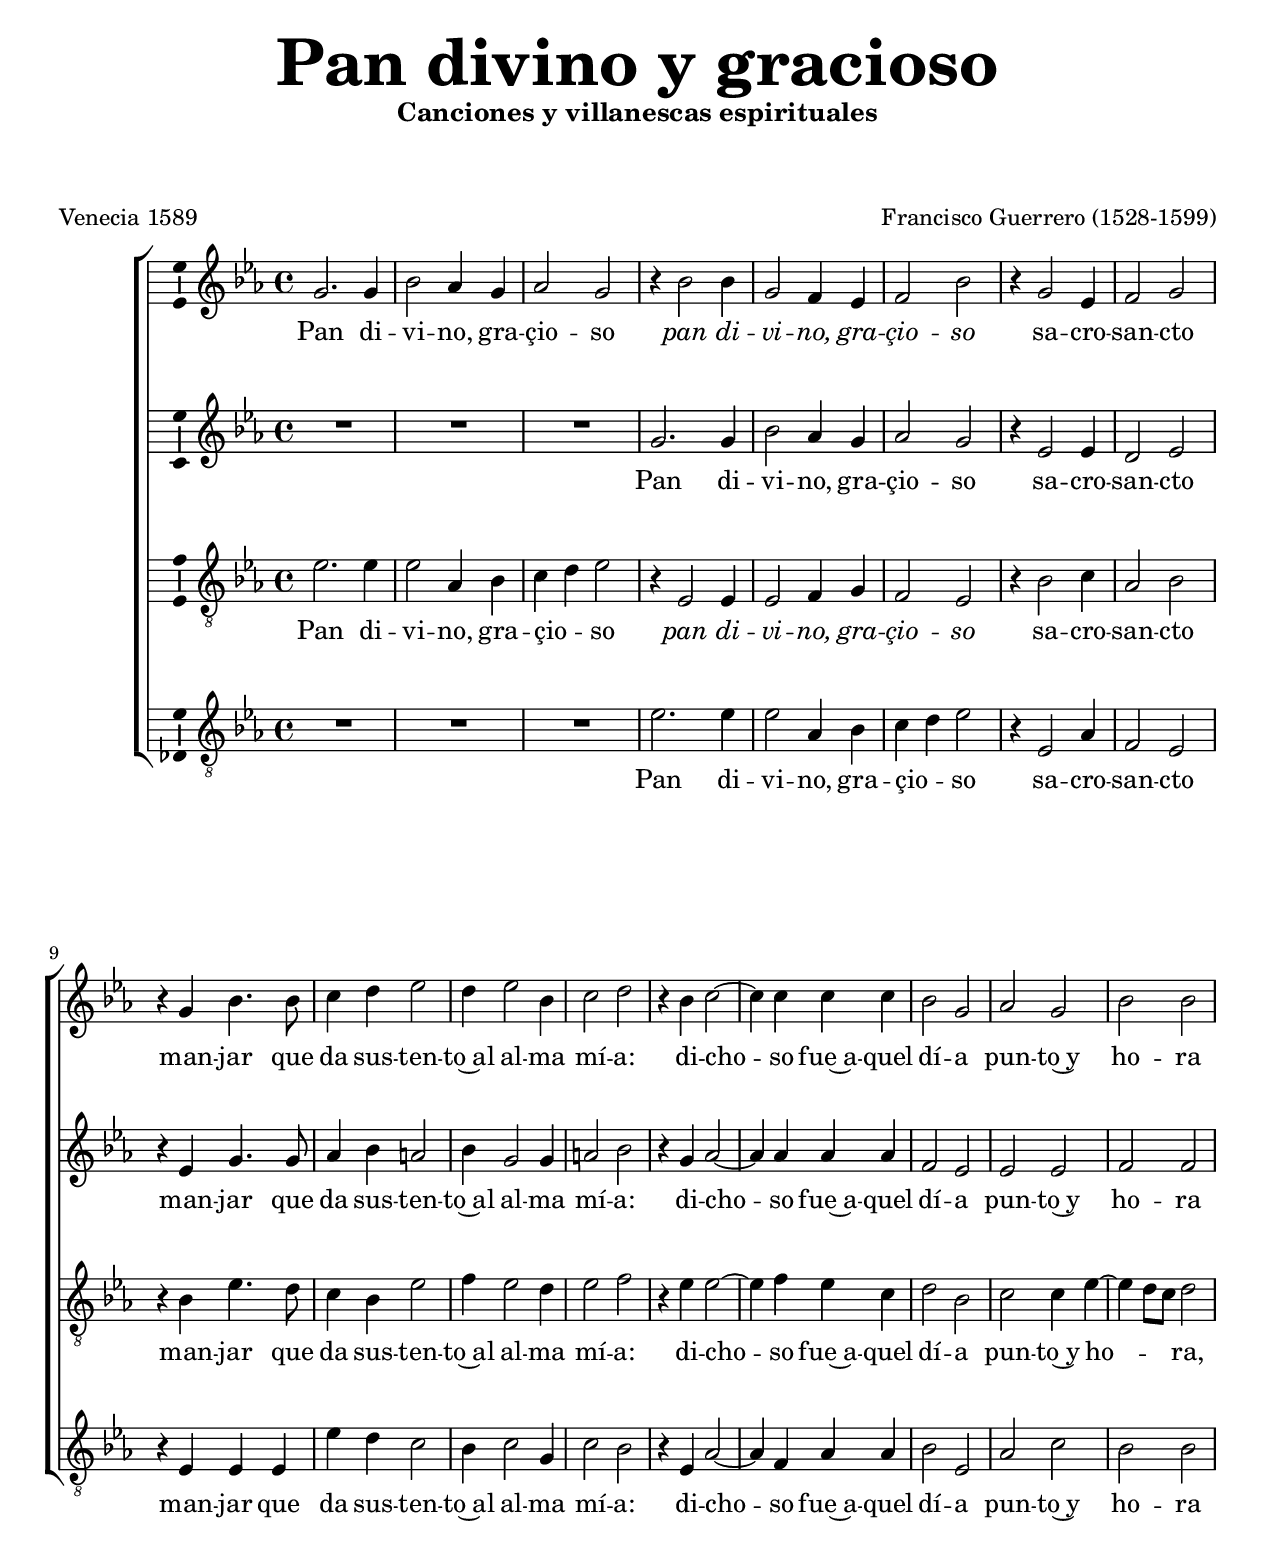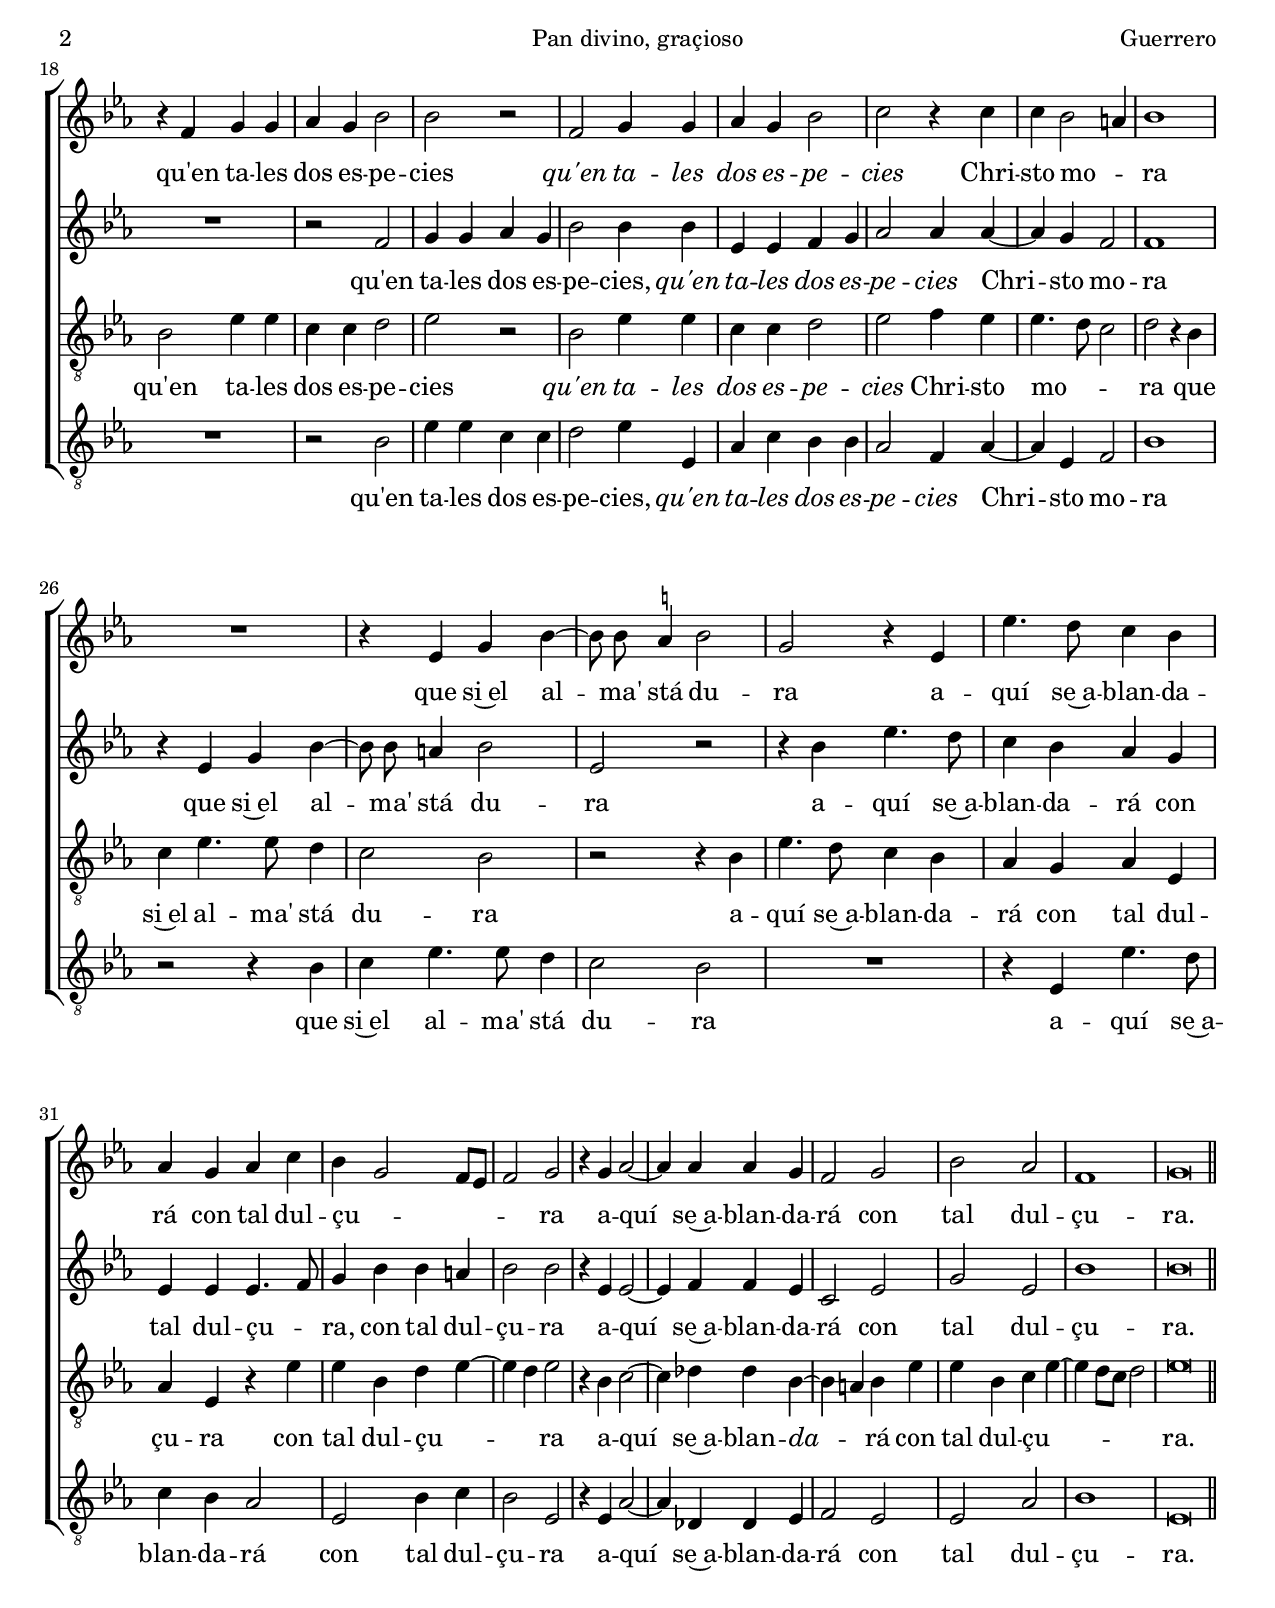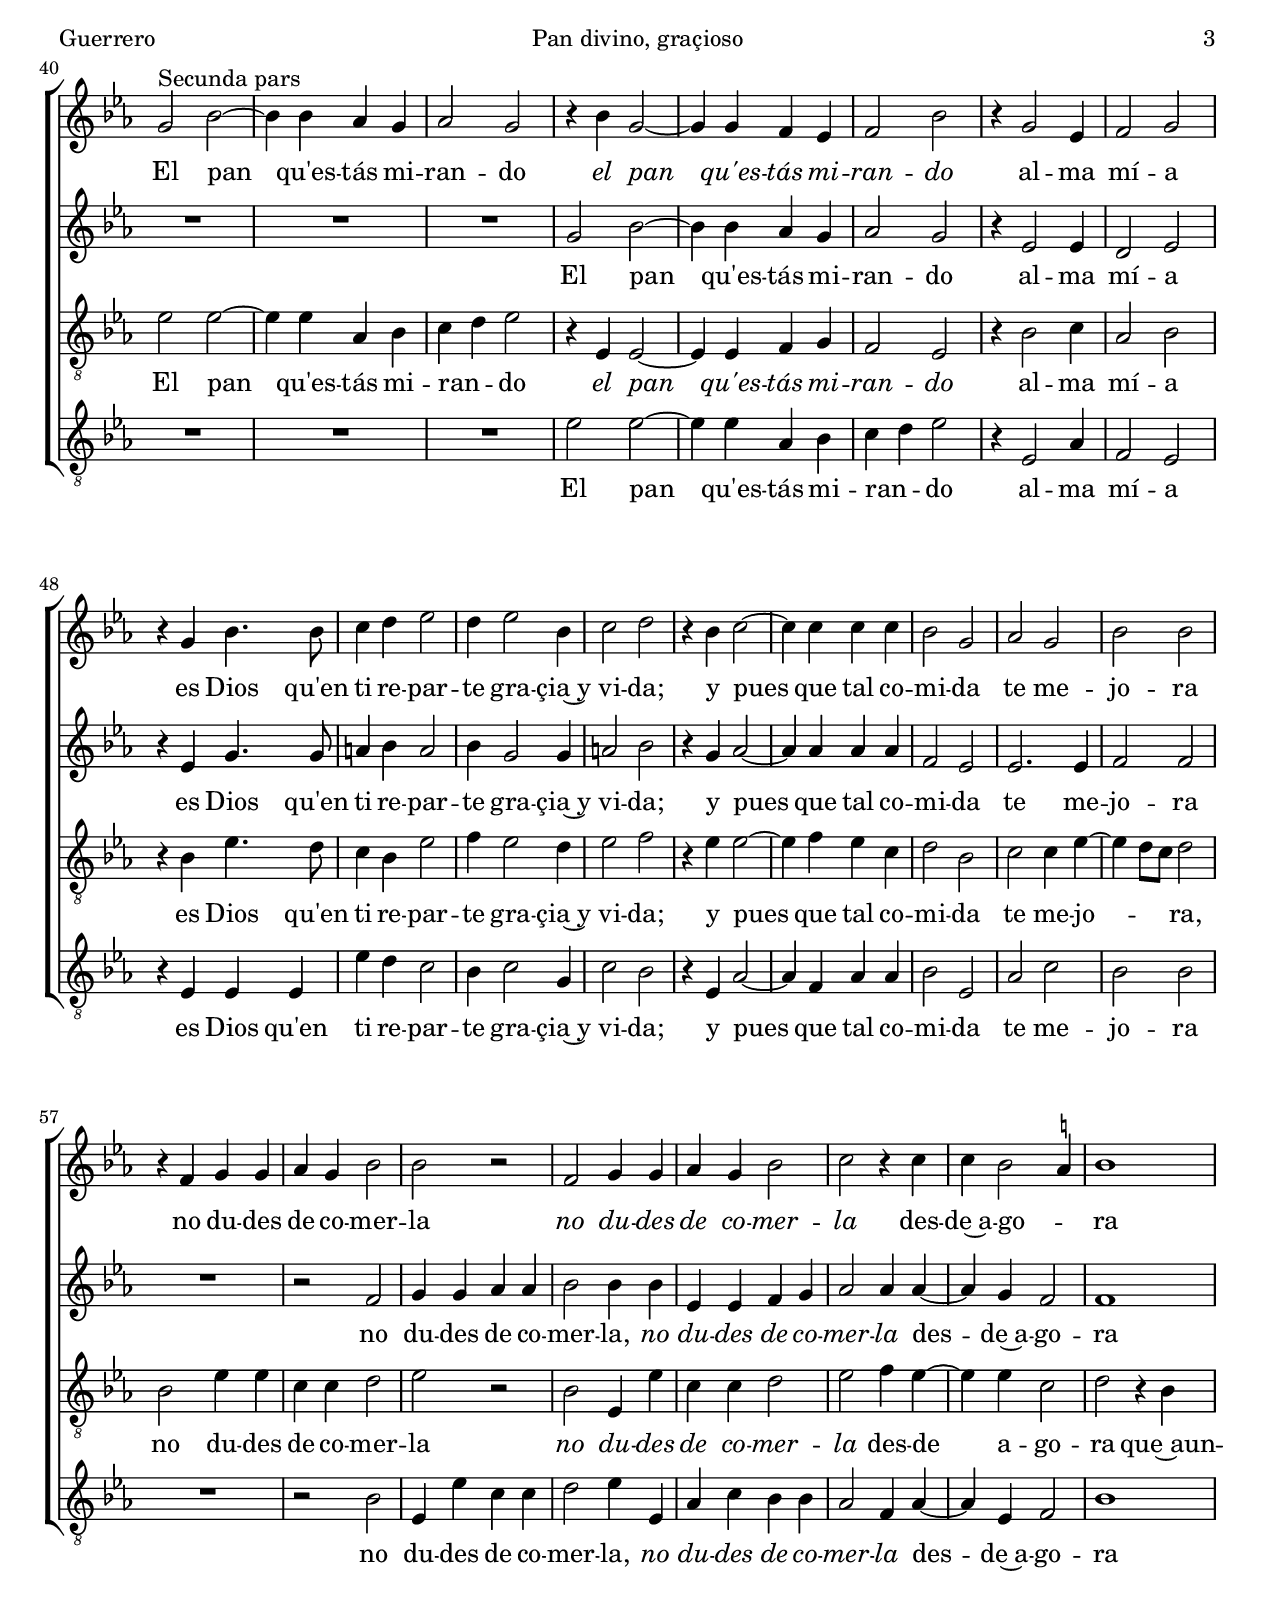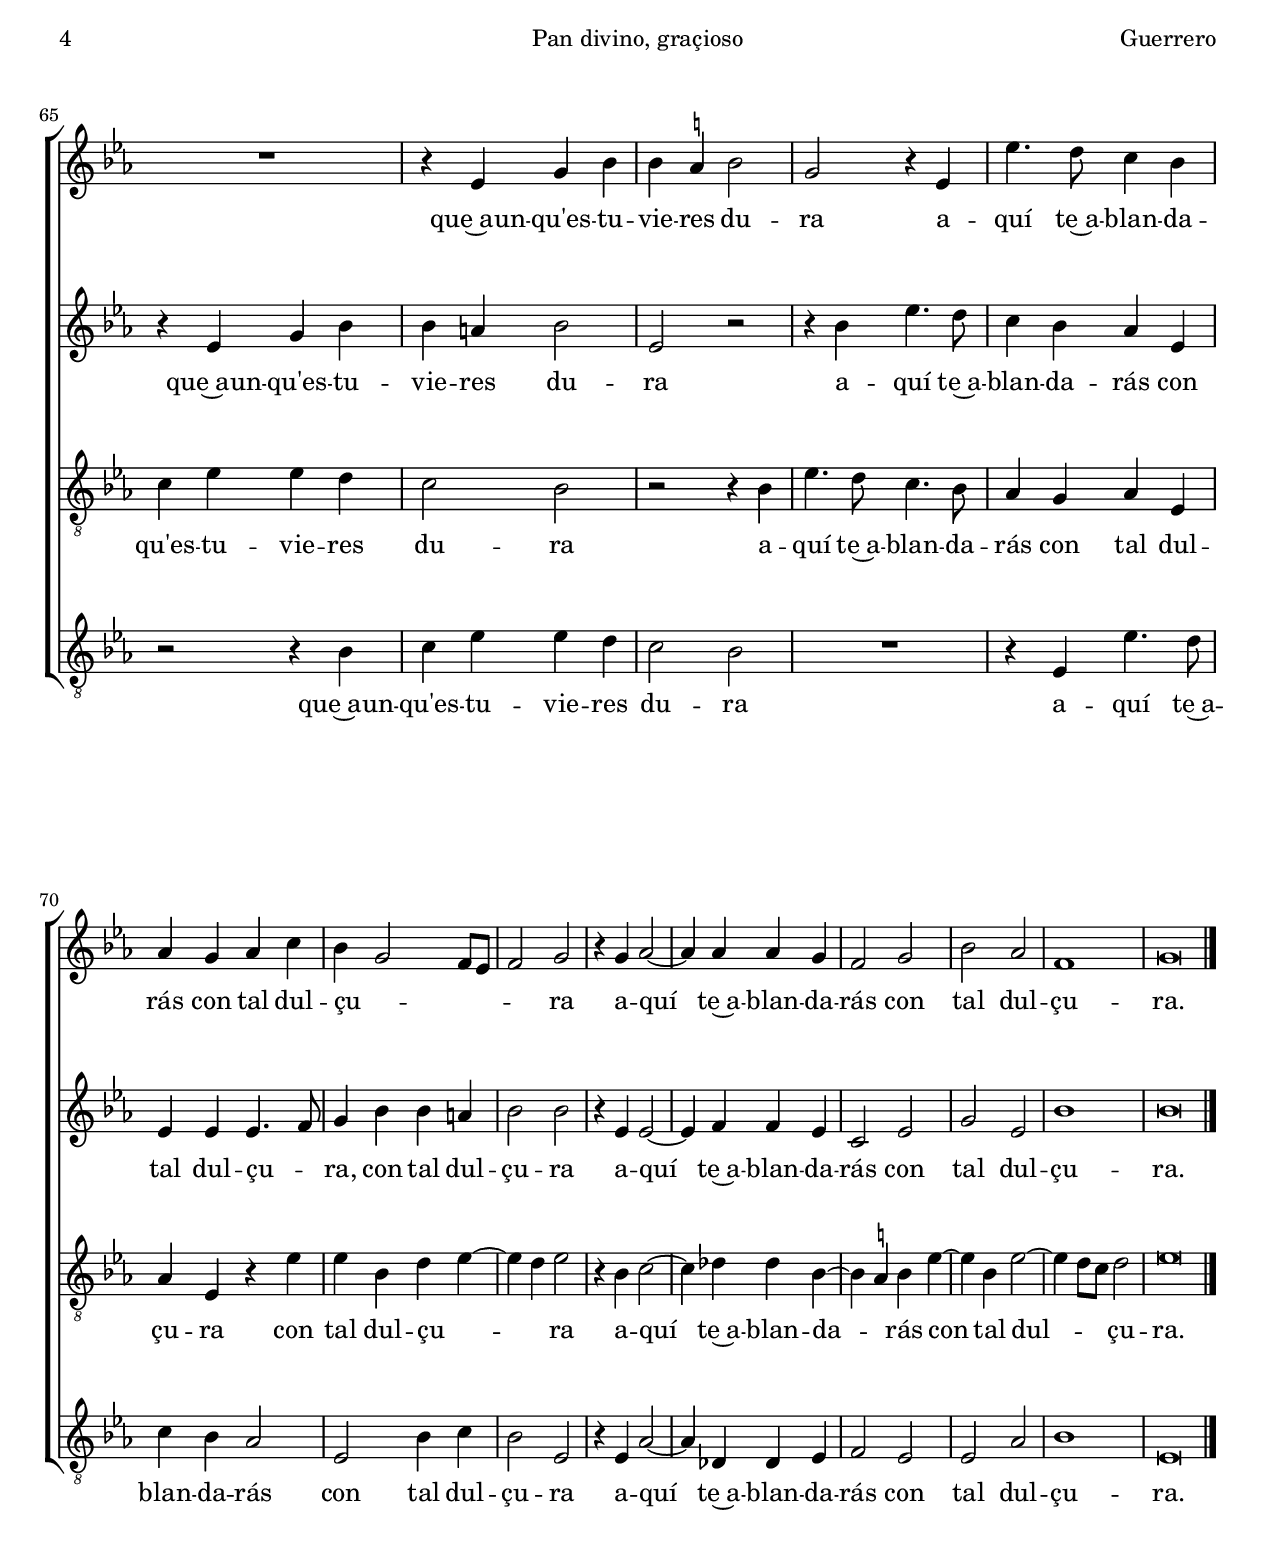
\version "2.19.32"

#(set-default-paper-size "letter")
%#(set-global-staff-size 16.6)
#(ly:set-option 'point-and-click #f)

italicas=\override LyricText.font-shape = #'italic
rectas=\override LyricText.font-shape = #'upright
ss=\once \set suggestAccidentals = ##t
incipitwidth = 20

htitle="Pan divino, graçioso"
hcomposer="Guerrero"

\header {
  title=\markup{\fontsize #5 "Pan divino y gracioso"}
  subtitle=\markup{"Canciones y villanescas espirituales" }
  subsubtitle=\markup{\null \vspace #2 }
  composer="Francisco Guerrero (1528-1599)"
  poet=\markup{"Venecia 1589"}
}

global={\key f \major \time 4/4 \skip 1*39 \bar "||" \pageBreak \skip 1*39 \bar "|." }

cantus=\relative c''{
  a2. a4
  c2 bes4 a
  bes2 a
  r4 c2 c4
  a2 g4 f
  g2 c
  r4 a2 f4
  g2 a
  r4 a c4. c8
  d4 e f2
  e4 f2 c4
  d2 e
  r4 c d2 ~
  d4 d d d
  c2 a
  bes a
  c c
  r4 g a a
  bes a c2
  c r
  g2 a4 a
  bes a c2
  d2 r4 d
  d c2 b4
  c1
  R1
  r4 f, a c ~
  c8 c \ss b4 c2
  a r4 f
  f'4. e8 d4 c
  bes a bes d
  c a2 g8[ f]
  g2 a
  r4 a bes2 ~
  bes4 bes bes a
  g2 a
  c bes
  g1
  a\breve*1/2
  s4*0^\markup{"Secunda pars"}
  a2 c ~
  c4 c bes a 
  bes2 a
  r4 c a2 ~
  a4 a g f
  g2 c
  r4 a2 f4
  g2 a
  r4 a c4. c8 
  d4 e f2
  e4 f2 c4
  d2 e
  r4 c d2 ~
  d4 d d d
  c2 a
  bes2 a
  c c
  r4 g a a
  bes a c2
  c r
  g2 a4 a
  bes a c2
  d r4 d
  d c2 \ss b4
  c1
  R1
  r4 f, a c
  c \ss b c2
  a r4 f
  f'4. e8 d4 c bes a bes d
  c a2 g8[ f]
  g2 a
  r4 a bes2 ~
  bes4 bes bes a
  g2 a
  c bes
  g1
  a\breve*1/2
}

cantusdos=\relative c''{
  R1*3
  a2. a4
  c2 bes4 a
  bes2 a
  r4 f2 f4
  e2 f
  r4 f a4. a8
  bes4 c b2
  c4 a2 a4
  b2 c
  r4 a bes2 ~
  bes4 bes bes bes
  g2 f
  f2 f
  g g
  R1
  r2 g
  a4 a bes a
  c2 c4 c
  f, f g a
  bes2 bes4 bes ~
  bes a g2
  g1
  r4 f a c ~
  c8 c b4 c2
  f, r
  r4 c' f4. e8
  d4 c bes a
  f f f4. g8
  a4 c c b
  c2 c
  r4 f, f2 ~
  f4 g g f
  d2 f
  a f
  c'1
  c\breve*1/2
  R1*3
  a2 c ~
  c4 c bes a
  bes2 a
  r4 f2 f4
  e2 f
  r4 f a4. a8
  b4 c b2
  c4 a2 a4
  b2 c
  r4 a bes2 ~
  bes4 bes bes bes
  g2 f
  f2. f4
  g2 g
  R1
  r2 g
  a4 a bes bes
  c2 c4 c
  f,f g a
  bes2 bes4 bes ~
  bes a g2
  g1
  r4 f a c 
  c b c2
  f, r
  r4 c' f4. e8
  d4 c bes f
  f f f4. g8
  a4 c c b
  c2 c
  r4 f, f2 ~
  f4 g g f
  d2 f
  a f
  c'1
  c\breve*1/2
}

altus=\relative c'{
  f2. f4
  f2 bes,4 c
  d e f2
  r4 f,2 f4
  f2 g4 a
  g2 f
  r4 c'2 d4
  bes2 c
  r4 c f4. e8
  d4 c f2
  g4 f2 e4
  f2 g
  r4 f f2 ~
  f4 g f d
  e2 c
  d2 d4 f ~
  f4 e8[ d] e2
  c2 f4 f
  d4 d e2
  f r
  c2 f4 f
  d d e2
  f2 g4 f
  f4. e8 d2
  e r4 c
  d f4. f8 e4
  d2 c
  r2r4 c
  f4. e8 d4 c
  bes a bes f
  bes f r4 f'
  f c e f ~
  f e f2
  r4 c d2 ~
  d4 ees ees c ~
  c b c f
  f c d f ~
  f e8[ d] e2
  f\breve*1/2
  f2 f ~
  f4 f bes, c
  d e f2
  r4 f,f2 ~
  f4 f g a
  g2 f
  r4 c'2 d4
  bes2 c
  r4 c4 f4. e8
  d4 c f2
  g4 f2 e4
  f2 g
  r4 f f2 ~
  f4 g f d
  e2 c
  d2 d4 f ~
  f e8[ d] e2
  c2 f4 f
  d d e2
  f2 r
  c2 f,4 f'
  d d e2
  f2 g4 f ~
  f f d2
  e r4 c
  d f f e
  d2 c
  r2 r4 c
  f4. e8 d4. c8
  bes4 a bes f
  bes f r f' % f' ~ ?
  f c e f ~
  f e f2
  r4 c d2 ~
  d4 ees ees c ~
  c \ss b c f ~
  f c f2 ~
  f4 e8[ d] e2
  f\breve*1/2
}

tenor=\relative c'{
  R1*3
  f2. f4
  f2 bes,4 c
  d e f2
  r4 f,2 bes4
  g2 f
  r4 f f f
  f' e d2
  c4 d2 a4
  d2 c
  r4 f, bes2 ~
  bes4 g bes bes
  c2 f,
  bes2 d
  c c
  R1
  r2 c
  f4 f d d
  e2 f4 f,
  bes d c c
  bes2 g4 bes ~
  bes f g2
  c1
  r2 r4 c
  d f4. f8 e4
  d2 c
  R1
  r4 f, f'4. e8
  d4 c bes2
  f2 c'4 d
  c2 f,
  r4 f bes2 ~
  bes4 ees, ees f
  g2 f
  f bes
  c1
  f,\breve*1/2
  R1*3
  f'2 f ~
  f4 f bes, c
  d4 e f2
  r4 f,2 bes4
  g2 f
  r4 f f f
  f' e d2
  c4 d2 a4
  d2 c
  r4 f, bes2 ~
  bes4 g bes bes
  c2 f,
  bes2 d
  c c
  R1
  r2 c
  f,4 f' d d
  e2 f4 f,
  bes d c c
  bes2 g4 bes ~
  bes f g2
  c1
  r2 r4 c
  d f f e
  d2 c
  R1
  r4 f, f'4. e8 
  d4 c bes2
  f2 c'4 d
  c2 f,
  r4 f bes2 ~
  bes4 ees, ees f
  g2 f
  f bes
  c1
  f,\breve*1/2
}


textocantus=\lyricmode{
  Pan di -- vi -- no, gra -- çio -- so
  \italicas
  pan di -- vi -- no, gra -- çio -- so
  \rectas
  sa -- cro -- san -- cto
  man -- jar que da sus -- ten -- to~al al -- ma mí -- a:
  di -- cho -- so fue~a -- quel dí -- a
  pun -- to~y ho -- ra
  qu'en ta -- les dos es -- pe -- cies
  \italicas
  qu'en ta -- les dos es -- pe -- cies
  \rectas
  Chri -- sto mo -- _ ra
  que si~el al -- ma' stá du -- ra
  a -- quí se~a -- blan -- da -- rá con tal dul -- çu -- _ _ _ ra
  a -- quí se~a -- blan -- da -- rá con tal dul -- çu -- ra.

  El pan qu'es -- tás mi -- ran -- do
  \italicas
  el pan qu'es -- tás mi -- ran -- do
  \rectas
  al -- ma mí -- a
  es Dios qu'en ti re -- par -- te gra -- çia~y vi -- da;
  y pues que tal co -- mi -- da te me -- jo -- ra
  no du -- des de co -- mer -- la
  \italicas
  no du -- des de co -- mer -- la
  \rectas
  des -- de~a -- go -- _ ra
  que~aun -- qu'es -- tu -- vie -- res du -- ra
  a -- quí te~a -- blan -- da -- rás con tal dul -- çu -- _ _ _ ra
  a -- quí te~a -- blan -- da -- rás con tal dul -- çu -- ra.
}

textocantusdos=\lyricmode{
  Pan di -- vi -- no, gra -- çio -- so
  sa -- cro -- san -- cto
  man -- jar que da sus -- ten -- to~al al -- ma mí -- a:
  di -- cho -- so fue~a -- quel dí -- a
  pun -- to~y ho -- ra
  qu'en ta -- les dos es -- pe -- cies,
  \italicas
  qu'en ta -- les dos es -- pe -- cies
  \rectas
  Chri -- sto mo -- ra
  que si~el al -- ma' stá du -- ra
  a -- quí se~a -- blan -- da -- rá con tal dul -- çu -- _ ra,
  con tal dul -- çu -- ra
  a -- quí se~a -- blan -- da -- rá con tal dul -- çu -- ra.

  El pan qu'es -- tás mi -- ran -- do
  al -- ma mí -- a
  es Dios qu'en ti re -- par -- te gra -- çia~y vi -- da;
  y pues que tal co -- mi -- da te me -- jo -- ra
  no du -- des de co -- mer -- la,
  \italicas
  no du -- des de co -- mer -- la
  \rectas
  des -- de~a -- go -- ra
  que~aun -- qu'es -- tu -- vie -- res du -- ra
  a -- quí te~a -- blan -- da -- rás con tal dul -- çu -- _ ra,
  con tal dul -- çu -- ra
  a -- quí te~a -- blan -- da -- rás con tal dul -- çu -- ra.
}

textoaltus=\lyricmode{
  Pan di -- vi -- no, gra -- çio -- _ so
  \italicas
  pan di -- vi -- no, gra -- çio -- so
  \rectas
  sa -- cro -- san -- cto
  man -- jar que da sus -- ten -- to~al al -- ma mí -- a:
  di -- cho -- so fue~a -- quel dí -- a
  pun -- to~y ho --  _ ra,
  qu'en ta -- les dos es -- pe -- cies
  \italicas
  qu'en ta -- les dos es -- pe -- cies
  \rectas
  Chri -- sto mo -- _ _ ra
  que si~el al -- ma' stá du -- ra
  a -- quí se~a -- blan -- da -- rá con tal dul -- çu -- ra
  con tal dul -- çu -- _ _ ra
  a -- quí se~a -- blan -- \italicas da -- _ \rectas rá con tal dul -- çu -- _ _ _ ra. % blan -- _ da

  El pan qu'es -- tás mi -- ran -- _ do
  \italicas
  el pan qu'es -- tás mi -- ran -- do
  \rectas
  al -- ma mí -- a
  es Dios qu'en ti re -- par -- te gra -- çia~y vi -- da;
  y pues que tal co -- mi -- da te me -- jo -- _ ra,
  no du -- des de co -- mer -- la
  \italicas
  no du -- des de co -- mer -- la
  \rectas
  des -- de a -- go -- ra
  que~aun -- qu'es -- tu -- vie -- res du -- ra
  a -- quí te~a -- blan -- da -- rás con tal dul -- çu -- ra
  con tal dul -- çu -- _ _ ra
  a -- quí te~a -- blan -- da -- _ rás con tal dul -- _ çu -- ra.
}

textotenor=\lyricmode{
  Pan di -- vi -- no, gra -- çio -- _ so
  sa -- cro -- san -- cto
  man -- jar que da sus -- ten -- to~al al -- ma mí -- a:
  di -- cho -- so fue~a -- quel dí -- a
  pun -- to~y ho -- ra
  qu'en ta -- les dos es -- pe -- cies,
  \italicas
  qu'en ta -- les dos es -- pe -- cies
  \rectas
  Chri -- sto mo -- ra
  que si~el al -- ma' stá du -- ra
  a -- quí se~a -- blan -- da -- rá con tal dul -- çu -- ra
  a -- quí se~a -- blan -- da -- rá con tal dul -- çu -- ra.

  El pan qu'es -- tás mi -- ran -- _ do
  al -- ma mí -- a
  es Dios qu'en ti re -- par -- te gra -- çia~y vi -- da;
  y pues que tal co -- mi -- da te me -- jo -- ra
  no du -- des de co -- mer -- la,
  \italicas
  no du -- des de co -- mer -- la
  \rectas
  des -- de~a -- go -- ra
  que~aun -- qu'es -- tu -- vie -- res du -- ra
  a -- quí te~a -- blan -- da -- rás con tal dul -- çu -- ra
  a -- quí te~a -- blan -- da -- rás con tal dul -- çu -- ra.
}

incipitcantus=\markup{
  \score{
    { 
      \set Staff.instrumentName="Tiple I  "
      \override NoteHead.style = #'neomensural
      \override Rest.style = #'neomensural
      \override Staff.TimeSignature.style = #'neomensural
      \cadenzaOn 
      \clef "petrucci-c1"
      \key f \major
      \time 4/4
      a'2. % sin reduccion de valor!?
    } 
    \layout {
      \context {\Voice
                \remove Ligature_bracket_engraver
                \consists Mensural_ligature_engraver
      }
      line-width=\incipitwidth
      indent = 0
    }
  }
}

incipitcantusdos=\markup{
  \score{
    { 
      \set Staff.instrumentName="Tiple II "
      \override NoteHead.style = #'neomensural
      \override Rest.style = #'neomensural
      \override Staff.TimeSignature.style = #'neomensural
      \cadenzaOn 
      \clef "petrucci-c1"
      \key f \major
      \time 4/4
      a'2.
    } 
    \layout {
      \context {\Voice
                \remove Ligature_bracket_engraver
                \consists Mensural_ligature_engraver
      }
      line-width=\incipitwidth
      indent = 0
    }
  }
}

incipitaltus=\markup{
  \score{
    { 
      \set Staff.instrumentName="Alto      "
      \override NoteHead.style = #'neomensural
      \override Rest.style = #'neomensural
      \override Staff.TimeSignature.style = #'neomensural
      \cadenzaOn 
      \clef "petrucci-c3"
      \key f \major
      \time 4/4
      f'2.
    } 
    \layout {
      \context {\Voice
                \remove Ligature_bracket_engraver
                \consists Mensural_ligature_engraver
      }
      line-width=\incipitwidth
      indent = 0
    }
  }
}

incipittenor=\markup{
  \score{
    { 
      \set Staff.instrumentName="Tenor    "
      \override NoteHead.style = #'neomensural 
      \override Rest.style = #'neomensural
      \override Staff.TimeSignature.style = #'neomensural
      \cadenzaOn 
      \clef "petrucci-c3"
      \key f \major
      \time 4/4
      f'2.
    } 
    \layout {
      \context {\Voice
                \remove Ligature_bracket_engraver
                \consists Mensural_ligature_engraver
      }
      line-width=\incipitwidth
      indent=0
    }
  }
}



\score {
  \transpose f ees{
    \new ChoirStaff<<

      \new Staff <<\global
                   \new Voice="v1" {
                     %\set Staff.instrumentName=\incipitcantus
                     \clef "treble"
                     \cantus }
                   \new Lyrics \lyricsto "v1" {\textocantus }
      >>

      \new Staff <<\global
                   \new Voice="v5" {
                     %\set Staff.instrumentName=\incipitcantusdos
                     \clef "treble"
                     \cantusdos }
                   \new Lyrics \lyricsto "v5" {\textocantusdos }
      >>

      \new Staff <<\global
                   \new Voice="v2" {
                     %\set Staff.instrumentName=\incipitaltus
                     \clef "G_8"
                     \altus }
                   \new Lyrics \lyricsto "v2" {\textoaltus }
      >>
      
      \new Staff <<\global
                   \new Voice="v3" {
                     %\set Staff.instrumentName=\incipittenor
                     \clef "G_8"
                     \tenor }
                   \new Lyrics \lyricsto "v3" {\textotenor }
      >>
      
    >>

  }

  \layout{ 
    \context {\Lyrics 
              \override VerticalAxisGroup.staff-affinity = #UP
              \override VerticalAxisGroup.nonstaff-relatedstaff-spacing =
              #'((basic-distance . 0) (minimum-distance . 0) (padding . 1))
              \override LyricText.font-size = #1.2
              \override LyricHyphen.minimum-distance = #0.5
    }
    \context {\Score 
              tempoHideNote = ##t
              \override BarNumber.padding = #2 
    }
    \context {\Voice 
              %melismaBusyProperties = #'()
              autoBeaming = ##f
    }
    \context {\Staff 
              %\RemoveEmptyStaves
              %\override VerticalAxisGroup.remove-first = ##t
              \override VerticalAxisGroup.staff-staff-spacing =
              #'((basic-distance . 11) (minimum-distance . 0) (padding . 1))
              \consists Ambitus_engraver 
              \override LigatureBracket.padding = #1
    }
  }
  \midi {}
}


\paper{
  evenHeaderMarkup=\markup  \fill-line { \fromproperty #'page:page-number-string \htitle \hcomposer }
  oddHeaderMarkup= \markup  \fill-line { \on-the-fly #not-first-page \hcomposer \on-the-fly #not-first-page \htitle \on-the-fly #not-first-page \fromproperty #'page:page-number-string }
  %system-count=20
  %page-count = 8
  ragged-last-bottom = ##f
  %indent=3.5\cm
  system-system-spacing =
  #'((basic-distance . 20) (minimum-distance . 0) (padding . 5))
  top-system-spacing = % header
  #'((basic-distance . 9) (minimum-distance . 0) (padding . 0))
  last-bottom-spacing = % footer
  #'((basic-distance . 12) (minimum-distance . 0) (padding . 0))
  markup-system-spacing.padding = #1.5
}